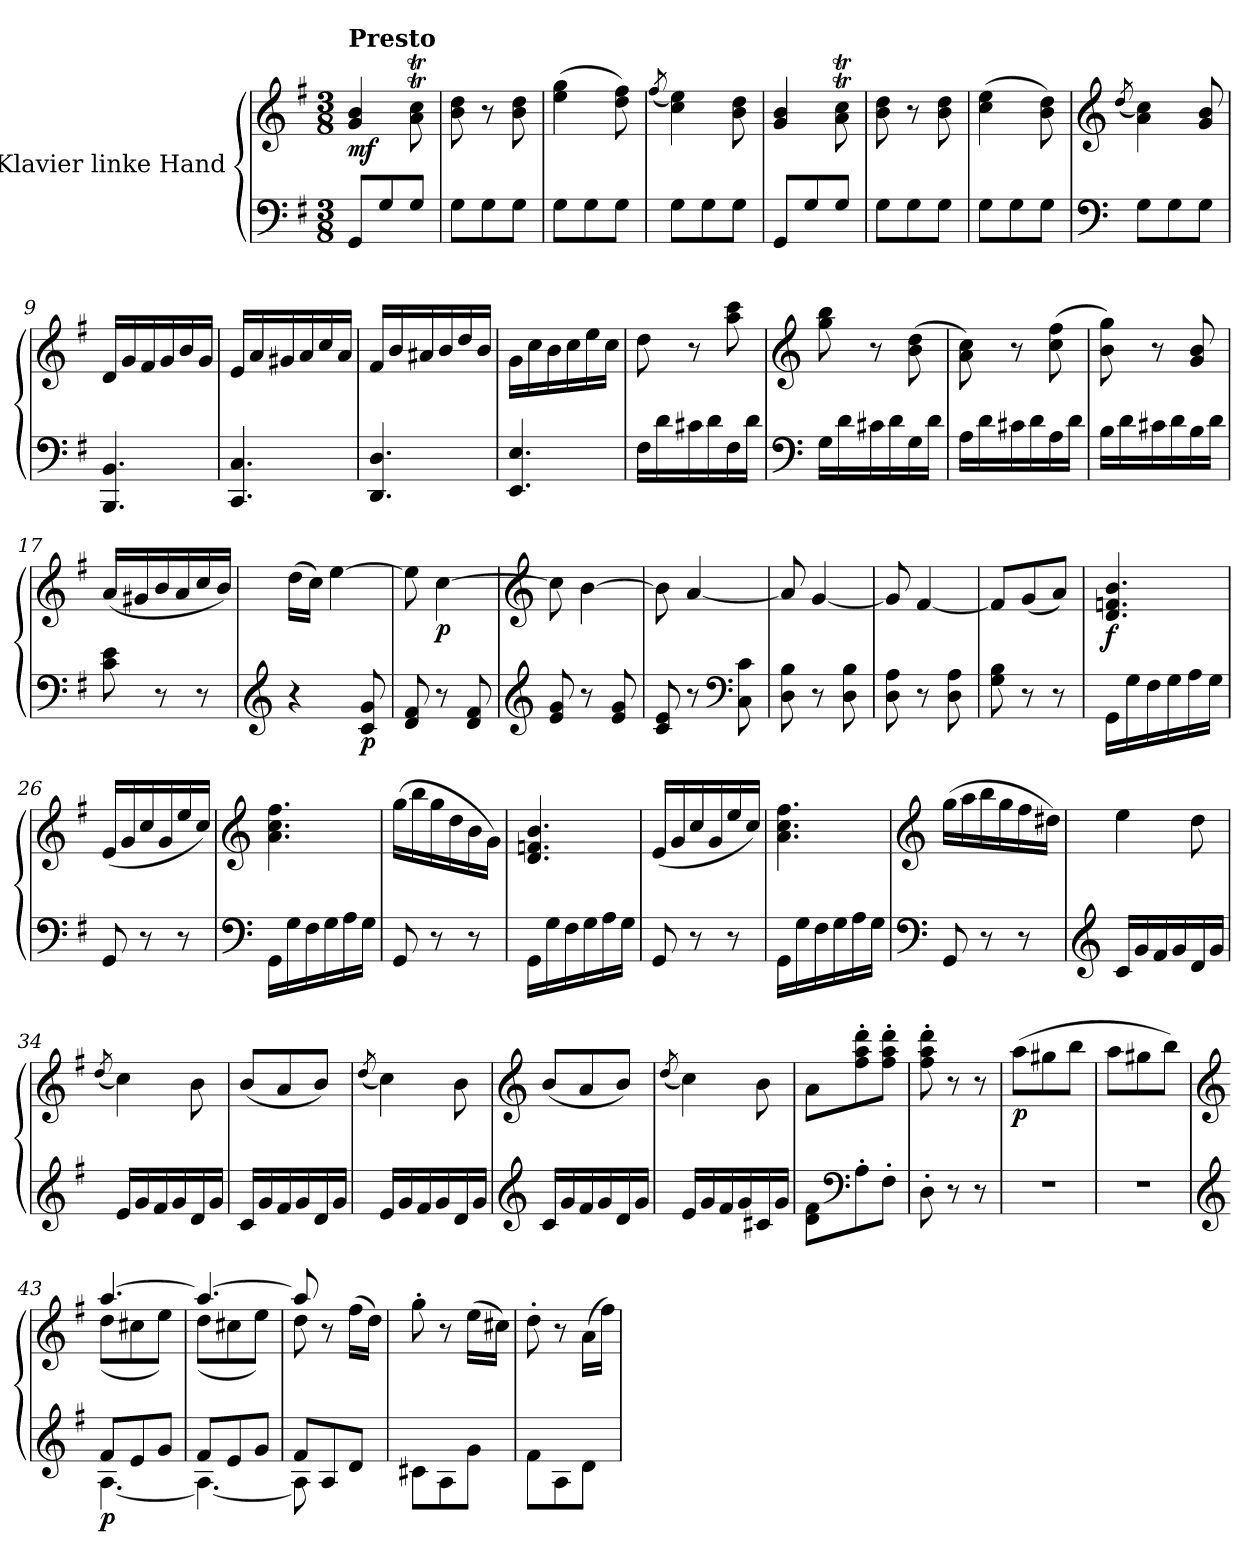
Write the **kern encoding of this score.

**kern	**kern	**dynam
*part1	*part1	*part1
*staff2	*staff1	*staff1/2
*I"Klavier linke Hand	*	*
*clefF4	*clefG2	*
*k[f#]	*k[f#]	*
*M3/8	*M3/8	*
=1	=1	=1
!	!LO:TX:a:B:t=Presto	!
!	!	!LO:DY:b
8GG/L	4g/ 4b/	mf
8G/	.	.
8G/J	8a\T 8cc\T	.
=2	=2	=2
8G\L	8b\ 8dd\	.
8G\	8r	.
8G\J	8b\ 8dd\	.
=3	=3	=3
8G\L	(4ee\ 4gg\	.
8G\	.	.
8G\J	8dd\ 8ff#\)	.
=4	=4	=4
.	(8qff#/	.
8G\L	4cc\ 4ee\)	.
8G\	.	.
8G\J	8b\ 8dd\	.
=5	=5	=5
8GG/L	4g/ 4b/	.
8G/	.	.
8G/J	8a\T 8cc\T	.
=6	=6	=6
8G\L	8b\ 8dd\	.
8G\	8r	.
8G\J	8b\ 8dd\	.
=7	=7	=7
8G\L	(4cc\ 4ee\	.
8G\	.	.
8G\J	8b\ 8dd\)	.
!!LO:LB:g=z
=8	=8	=8
*clefF4	*clefG2	*
.	(8qdd/	.
8G\L	4a\ 4cc\)	.
8G\	.	.
8G\J	8g/ 8b/	.
=9	=9	=9
4.BBB/ 4.BB/	16d/LL	.
.	16g/	.
.	16f#/	.
.	16g/	.
.	16b/	.
.	16g/JJ	.
=10	=10	=10
4.CC/ 4.C/	16e/LL	.
.	16a/	.
.	16g#X/	.
.	16a/	.
.	16cc/	.
.	16a/JJ	.
=11	=11	=11
4.DD/ 4.D/	16f#/LL	.
.	16b/	.
.	16a#X/	.
.	16b/	.
.	16dd/	.
.	16b/JJ	.
=12	=12	=12
4.EE/ 4.E/	16g\LL	.
.	16cc\	.
.	16b\	.
.	16cc\	.
.	16ee\	.
.	16cc\JJ	.
!!LO:LB:g=z
=13	=13	=13
16F#\LL	8dd\	.
16d\	.	.
16c#X\	8r	.
16d\	.	.
16F#\	8aa\ 8ccc\	.
16d\JJ	.	.
!!LO:LB:g=z
=14	=14	=14
*clefF4	*clefG2	*
16G\LL	8gg\ 8bb\	.
16d\	.	.
16c#X\	8r	.
16d\	.	.
16G\	(8b\ 8dd\	.
16d\JJ	.	.
=15	=15	=15
16A\LL	8a\ 8cc\)	.
16d\	.	.
16c#X\	8r	.
16d\	.	.
16A\	(8cc\ 8ff#\	.
16d\JJ	.	.
=16	=16	=16
16B\LL	8b\ 8gg\)	.
16d\	.	.
16c#X\	8r	.
16d\	.	.
16B\	8g/ 8b/	.
16d\JJ	.	.
=17	=17	=17
8c\ 8e\	(16a/LL	.
.	16g#X/	.
8r	16b/	.
.	16a/	.
8r	16cc/	.
.	16b/JJ)	.
=18	=18	=18
*clefG2	*	*
4r	(16dd\LL	.
.	16cc\JJ)	.
.	[4ee\	.
!	!	!LO:DY:b=2
8c/ 8g/	.	p
!!LO:PB:g=z
=19	=19	=19
8d/ 8f#/	8ee\]	.
!	!	!LO:DY:b
8r	[4cc\	p
8d/ 8f#/	.	.
!!LO:LB:g=z
=20	=20	=20
*clefG2	*clefG2	*
8e/ 8g/	8cc\]	.
8r	[4b\	.
8e/ 8g/	.	.
=21	=21	=21
8c/ 8e/	8b\]	.
8r	[4a/	.
*clefF4	*	*
8C\ 8c\	.	.
=22	=22	=22
8D\ 8B\	8a/]	.
8r	[4g/	.
8D\ 8B\	.	.
=23	=23	=23
8D\ 8A\	8g/]	.
8r	[4f#/	.
8D\ 8A\	.	.
=24	=24	=24
8G\ 8B\	8f#/L]	.
8r	(8g/	.
8r	8a/J)	.
=25	=25	=25
!	!	!LO:DY:b
16GG\LL	4.d/ 4.fn/ 4.b/	f
16G\	.	.
16F#\	.	.
16G\	.	.
16A\	.	.
16G\JJ	.	.
!!LO:LB:g=z
=26	=26	=26
8GG/	(16e/LL	.
.	16g/	.
8r	16cc/	.
.	16g/	.
8r	16ee/	.
.	16cc/JJ)	.
!!LO:LB:g=z
=27	=27	=27
*clefF4	*clefG2	*
16GG\LL	4.a\ 4.cc\ 4.ff#\	.
16G\	.	.
16F#\	.	.
16G\	.	.
16A\	.	.
16G\JJ	.	.
=28	=28	=28
8GG/	(16gg\LL	.
.	16bb\	.
8r	16gg\	.
.	16dd\	.
8r	16b\	.
.	16g\JJ)	.
=29	=29	=29
16GG\LL	4.d/ 4.fn/ 4.b/	.
16G\	.	.
16F#\	.	.
16G\	.	.
16A\	.	.
16G\JJ	.	.
=30	=30	=30
8GG/	(16e/LL	.
.	16g/	.
8r	16cc/	.
.	16g/	.
8r	16ee/	.
.	16cc/JJ)	.
!!LO:LB:g=z
=31	=31	=31
16GG\LL	4.a\ 4.cc\ 4.ff#\	.
16G\	.	.
16F#\	.	.
16G\	.	.
16A\	.	.
16G\JJ	.	.
!!LO:LB:g=z
=32	=32	=32
*clefF4	*clefG2	*
8GG/	(16gg\LL	.
.	16aa\	.
8r	16bb\	.
.	16gg\	.
8r	16ff#\	.
.	16dd#X\JJ)	.
=33	=33	=33
*clefG2	*	*
16c/LL	4ee\	.
16g/	.	.
16f#/	.	.
16g/	.	.
16d/	8dd\	.
16g/JJ	.	.
=34	=34	=34
.	(8qdd/	.
16e/LL	4cc\)	.
16g/	.	.
16f#/	.	.
16g/	.	.
16d/	8b\	.
16g/JJ	.	.
=35	=35	=35
16c/LL	(8b/L	.
16g/	.	.
16f#/	8a/	.
16g/	.	.
16d/	8b/J)	.
16g/JJ	.	.
!!LO:LB:g=z
=36	=36	=36
.	(8qdd/	.
16e/LL	4cc\)	.
16g/	.	.
16f#/	.	.
16g/	.	.
16d/	8b\	.
16g/JJ	.	.
!!LO:PB:g=z
=37	=37	=37
*clefG2	*clefG2	*
16c/LL	(8b/L	.
16g/	.	.
16f#/	8a/	.
16g/	.	.
16d/	8b/J)	.
16g/JJ	.	.
=38	=38	=38
.	(8qdd/	.
16e/LL	4cc\)	.
16g/	.	.
16f#/	.	.
16g/	.	.
16c#X/	8b\	.
16g/JJ	.	.
=39	=39	=39
8d\ 8f#\L	8a\L	.
*clefF4	*	*
8A'\	8ff#\' 8aa\' 8ddd\'	.
8F#'\J	8ff#\' 8aa\' 8ddd\'J	.
=40	=40	=40
8D'\	8ff#\' 8aa\' 8ddd\'	.
8r	8r	.
8r	8r	.
=41	=41	=41
!	!	!LO:DY:b
4.r	(8aa\L	p
.	8gg#X\	.
.	8bb\J	.
=42	=42	=42
4.r	8aa\L	.
.	8gg#X\	.
.	8bb\J)	.
!!LO:LB:g=z
=43	=43	=43
*clefG2	*clefG2	*
*^	*^	*
!	!	!	!	!LO:DY:b=2
8f#/L	[4.A\	[4.aa/	(8dd\L	p
8e/	.	.	8cc#X\	.
8g/J	.	.	8ee\J)	.
=44	=44	=44	=44	=44
8f#/L	4.A\_	4.aa/_	(8dd\L	.
8e/	.	.	8cc#X\	.
8g/J	.	.	8ee\J)	.
=45	=45	=45	=45	=45
8f#/L	8A\]	8aa/]	8dd\	.
8A/	4ryy	8r	4ryy	.
8d/J	.	(16ff#\LL	.	.
.	.	16dd\JJ)	.	.
*	*	*v	*v	*
=46	=46	=46	=46
4.ryy	8c#X\L	8gg'\	.
.	8A\	8r	.
.	8g\J	(16ee\LL	.
.	.	16cc#X\JJ)	.
=47	=47	=47	=47
4.ryy	8f#\L	8dd'\	.
.	8A\	8r	.
.	8d\J	(16a\LL	.
.	.	16ff#\JJ)	.
*v	*v	*	*
=	=	=
*-	*-	*-
